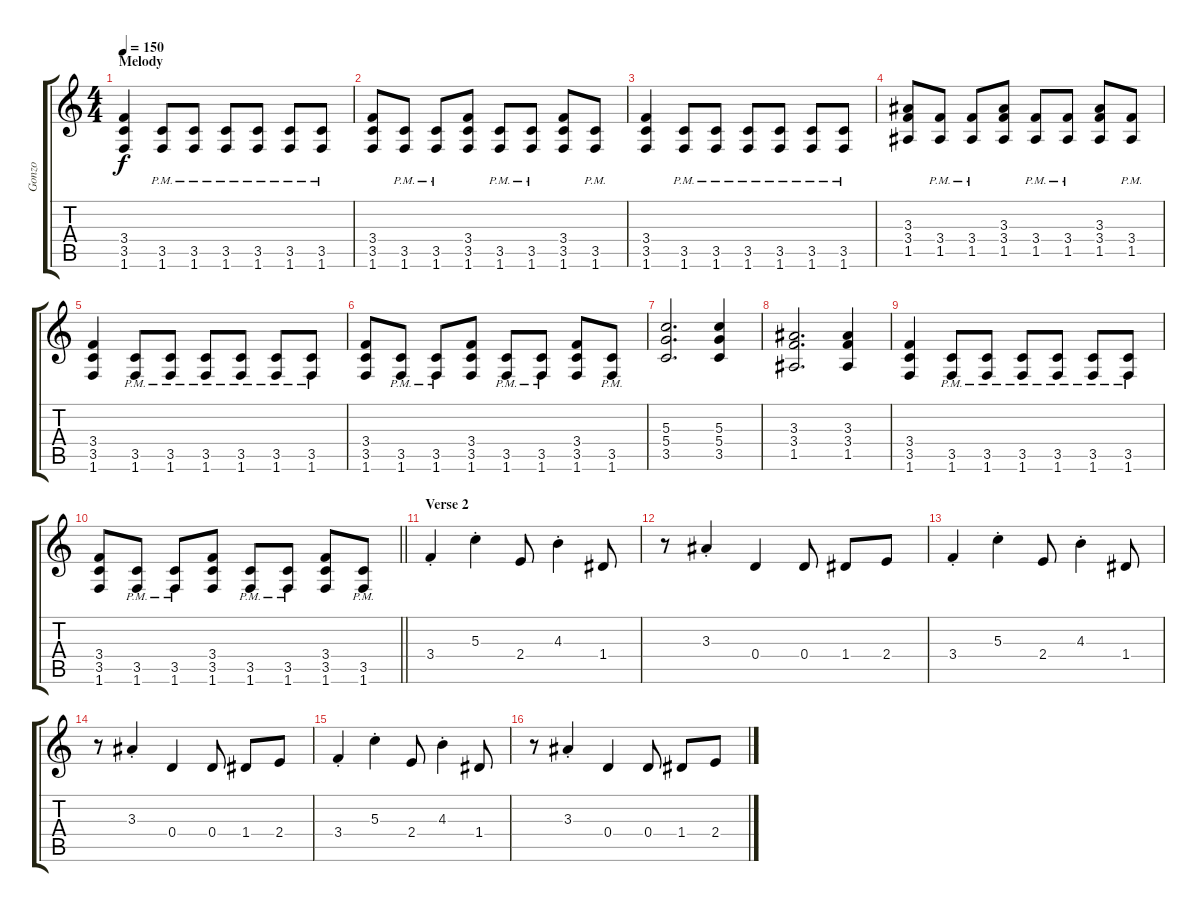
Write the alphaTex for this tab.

\track ("Gonzo" "Gonzo") {instrument electricguitarmuted}
\staff {score tabs}
\tuning (E4 B3 G3 D3 A2 E2) {hide}
\ts (4 4)
\section ("" "Melody")
\tempo 150
\clef g2
\ks c
(3.4 3.5 1.6).4{dy f volume 11 instrument distortionguitar} (3.5{pm} 1.6{pm}).8 (3.5{pm} 1.6{pm}).8 (3.5{pm} 1.6{pm}).8 (3.5{pm} 1.6{pm}).8 (3.5{pm} 1.6{pm}).8 (3.5{pm} 1.6{pm}).8 |
(3.4 3.5 1.6).8 (3.5{pm} 1.6{pm}).8 (3.5{pm} 1.6{pm}).8 (3.4 3.5 1.6).8 (3.5{pm} 1.6{pm}).8 (3.5{pm} 1.6{pm}).8 (3.4 3.5 1.6).8 (3.5{pm} 1.6{pm}).8 |
(3.4 3.5 1.6).4 (3.5{pm} 1.6{pm}).8 (3.5{pm} 1.6{pm}).8 (3.5{pm} 1.6{pm}).8 (3.5{pm} 1.6{pm}).8 (3.5{pm} 1.6{pm}).8 (3.5{pm} 1.6{pm}).8 |
(3.3 3.4 1.5).8 (3.4{pm} 1.5{pm}).8 (3.4{pm} 1.5{pm}).8 (3.3 3.4 1.5).8 (3.4{pm} 1.5{pm}).8 (3.4{pm} 1.5{pm}).8 (3.3 3.4 1.5).8 (3.4{pm} 1.5{pm}).8 |
(3.4 3.5 1.6).4 (3.5{pm} 1.6{pm}).8 (3.5{pm} 1.6{pm}).8 (3.5{pm} 1.6{pm}).8 (3.5{pm} 1.6{pm}).8 (3.5{pm} 1.6{pm}).8 (3.5{pm} 1.6{pm}).8 |
(3.4 3.5 1.6).8 (3.5{pm} 1.6{pm}).8 (3.5{pm} 1.6{pm}).8 (3.4 3.5 1.6).8 (3.5{pm} 1.6{pm}).8 (3.5{pm} 1.6{pm}).8 (3.4 3.5 1.6).8 (3.5{pm} 1.6{pm}).8 |
(5.3 5.4 3.5).2{d} (5.3 5.4 3.5).4 |
(3.3 3.4 1.5).2{d} (3.3 3.4 1.5).4 |
(3.4 3.5 1.6).4 (3.5{pm} 1.6{pm}).8 (3.5{pm} 1.6{pm}).8 (3.5{pm} 1.6{pm}).8 (3.5{pm} 1.6{pm}).8 (3.5{pm} 1.6{pm}).8 (3.5{pm} 1.6{pm}).8 |
\barLineRight lightlight
(3.4 3.5 1.6).8 (3.5{pm} 1.6{pm}).8 (3.5{pm} 1.6{pm}).8 (3.4 3.5 1.6).8 (3.5{pm} 1.6{pm}).8 (3.5{pm} 1.6{pm}).8 (3.4 3.5 1.6).8 (3.5{pm} 1.6{pm}).8 |
\section ("" "Verse 2")
3.4{st}.4 5.3{st}.4 2.4.8 4.3{st}.4 1.4.8 |
r.8 3.3{st}.4 0.4.4 0.4.8 1.4.8 2.4.8 |
3.4{st}.4 5.3{st}.4 2.4.8 4.3{st}.4 1.4.8 |
r.8 3.3{st}.4 0.4.4 0.4.8 1.4.8 2.4.8 |
3.4{st}.4 5.3{st}.4 2.4.8 4.3{st}.4 1.4.8 |
r.8 3.3{st}.4 0.4.4 0.4.8 1.4.8 2.4.8
